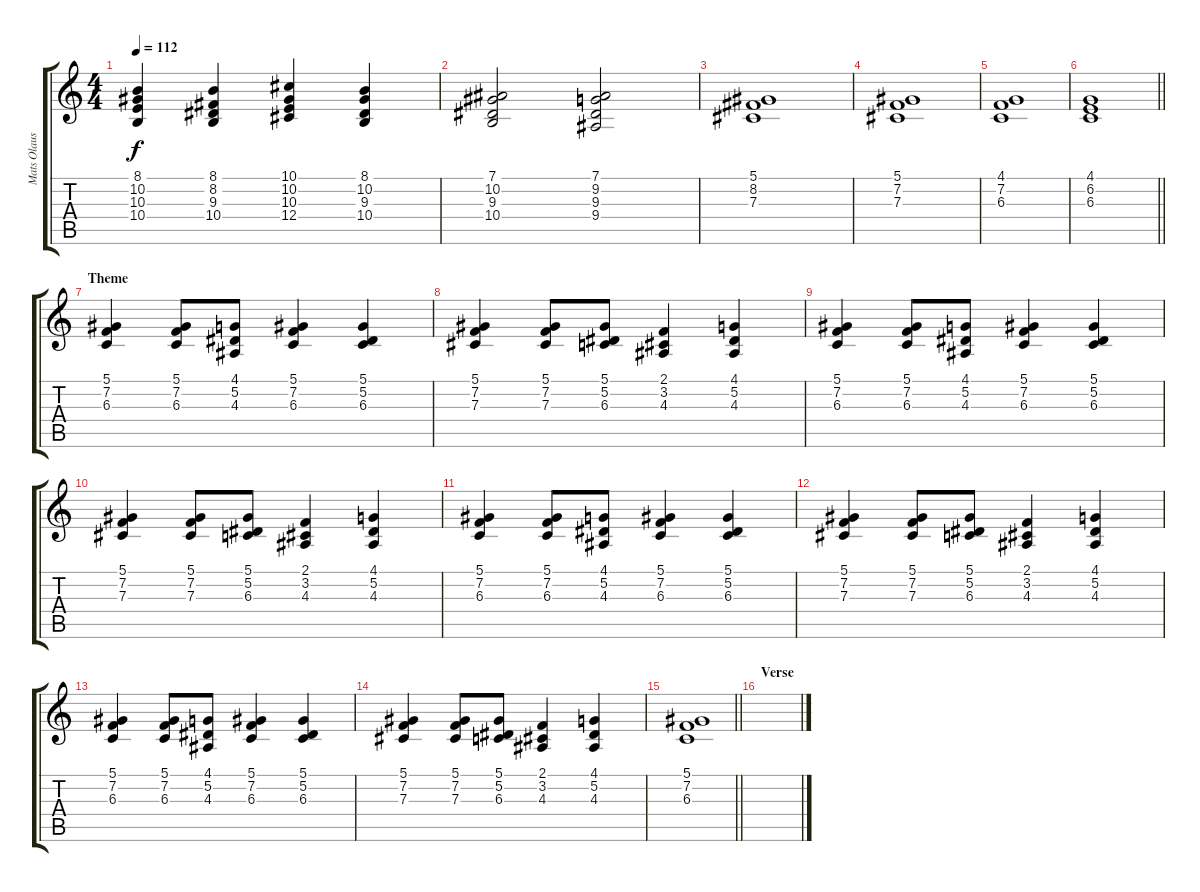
\track ("Mats Olausson" "Mats Olaus") {instrument stringensemble1}
\staff {score tabs}
\tuning (Eb4 Bb3 Gb3 Db3 Ab2 Eb2) {hide}
\ts (4 4)
\tempo 112
\clef g2
\ks c
(8.1 10.2 10.3 10.4).4{dy f} (8.1 8.2 9.3 10.4).4 (10.1 10.2 10.3 12.4).4 (8.1 10.2 9.3 10.4).4 |
(7.1 10.2 9.3 10.4).2 (7.1 9.2 9.3 9.4).2 |
(5.1 8.2 7.3).1 |
(5.1 7.2 7.3).1 |
(4.1 7.2 6.3).1 |
\barLineRight lightlight
(4.1 6.2 6.3).1 |
\section ("" "Theme")
(5.1 7.2 6.3).4 (5.1 7.2 6.3).8 (4.1 5.2 4.3).8 (5.1 7.2 6.3).4 (5.1 5.2 6.3).4 |
(5.1 7.2 7.3).4 (5.1 7.2 7.3).8 (5.1 5.2 6.3).8 (2.1 3.2 4.3).4 (4.1 5.2 4.3).4 |
(5.1 7.2 6.3).4 (5.1 7.2 6.3).8 (4.1 5.2 4.3).8 (5.1 7.2 6.3).4 (5.1 5.2 6.3).4 |
(5.1 7.2 7.3).4 (5.1 7.2 7.3).8 (5.1 5.2 6.3).8 (2.1 3.2 4.3).4 (4.1 5.2 4.3).4 |
(5.1 7.2 6.3).4 (5.1 7.2 6.3).8 (4.1 5.2 4.3).8 (5.1 7.2 6.3).4 (5.1 5.2 6.3).4 |
(5.1 7.2 7.3).4 (5.1 7.2 7.3).8 (5.1 5.2 6.3).8 (2.1 3.2 4.3).4 (4.1 5.2 4.3).4 |
(5.1 7.2 6.3).4 (5.1 7.2 6.3).8 (4.1 5.2 4.3).8 (5.1 7.2 6.3).4 (5.1 5.2 6.3).4 |
(5.1 7.2 7.3).4 (5.1 7.2 7.3).8 (5.1 5.2 6.3).8 (2.1 3.2 4.3).4 (4.1 5.2 4.3).4 |
\barLineRight lightlight
(5.1 7.2 6.3).1 |
\section ("" "Verse")
